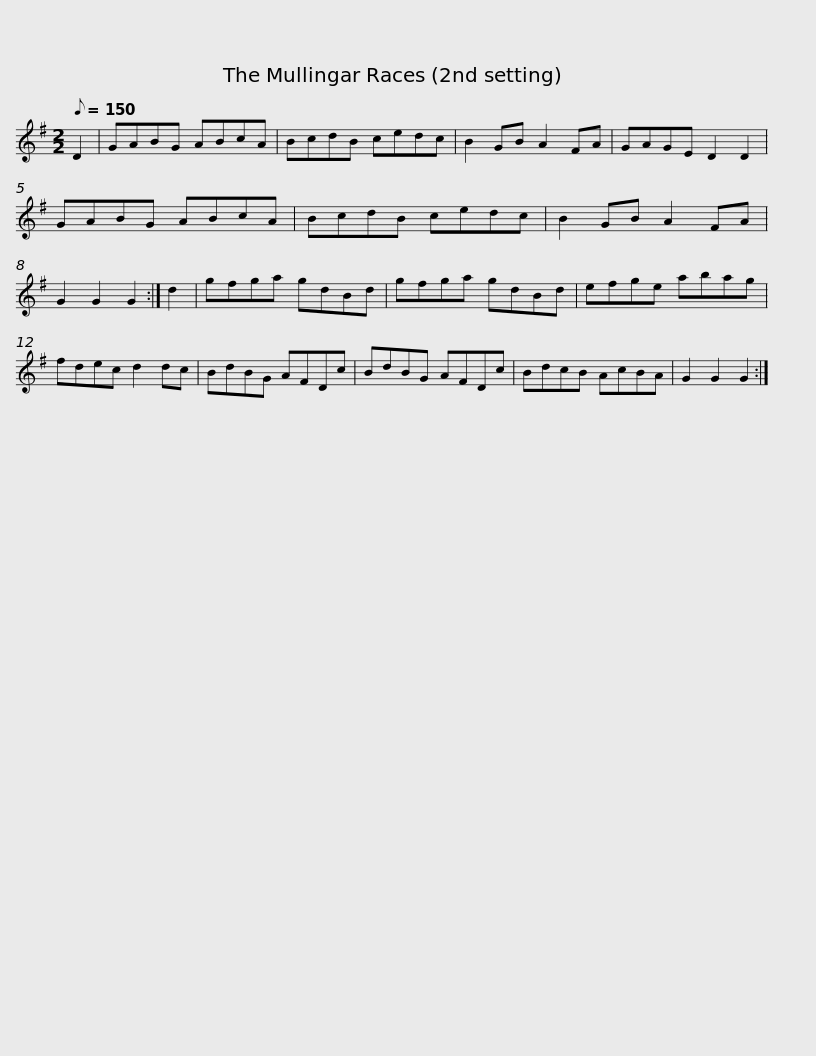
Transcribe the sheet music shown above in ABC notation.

X:1
L:1/8
Q:1/8=150
M:2/2
I:linebreak $
K:G
V:1 treble
V:1
 D2 | GABG ABcA | BcdB cedc | B2 GB A2 FA | GAGE D2 D2 | %5
 GABG ABcA | BcdB cedc |$ B2 GB A2 FA | G2 G2 G2 :| d2 | %10
 gfga gdBd | gfga gdBd | efge abag | fdec d2 dc |$ BdBG AFDc | %15
 BdBG AFDc | BdcB AcBA | G2 G2 G2 :| %18
